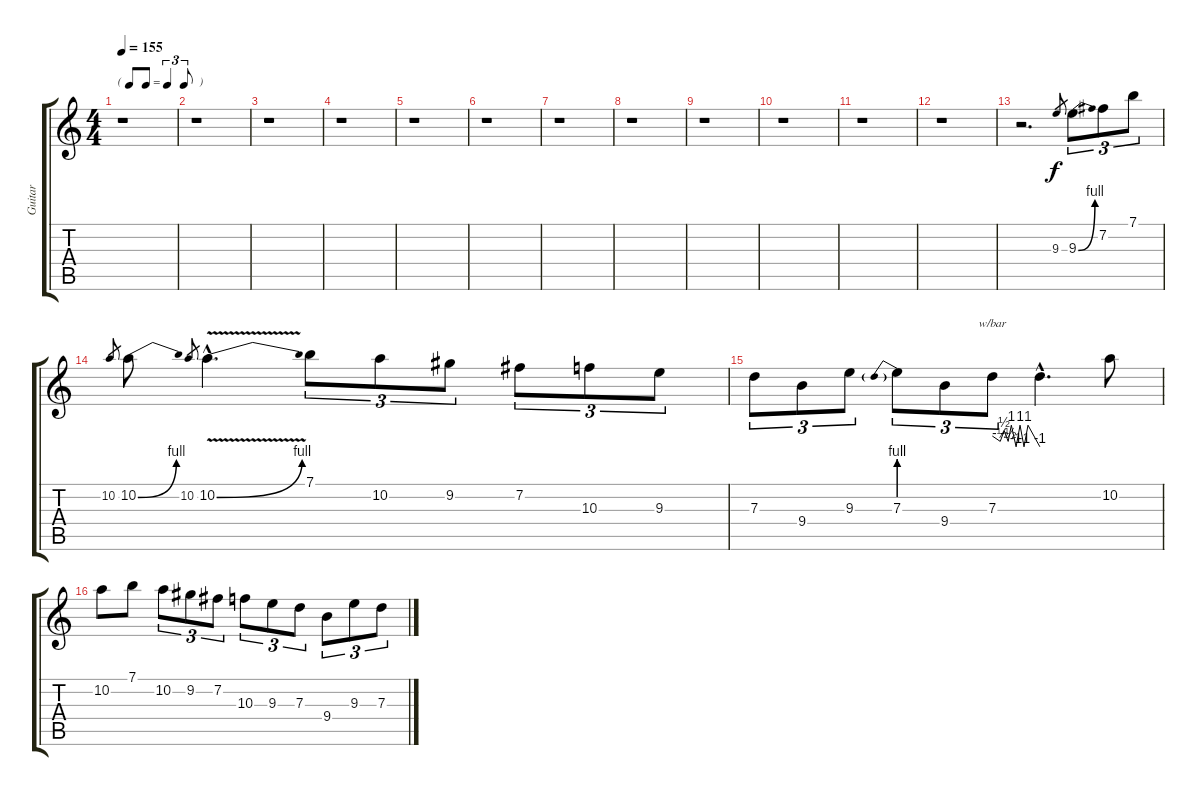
\track ("Guitar" "Guitar") {instrument distortionguitar}
\staff {score tabs}
\tuning (E4 B3 G3 D3 A2 E2) {hide}
\ts (4 4)
\tf triplet8th
\tempo 155
\clef g2
\ks c
r.1{dy f} |
r.1 |
r.1 |
r.1 |
r.1 |
r.1 |
r.1 |
r.1 |
r.1 |
r.1 |
r.1 |
r.1 |
r.2{d volume 14 balance 8} 9.3.8{gr} 9.3{be (bend 0 0 60 4)}.8{tu (3 2)} 7.2.8{tu (3 2)} 7.1.8{tu (3 2)} |
10.2.8{gr} 10.2{be (bend 0 0 60 4)}.8 10.2.8{gr} 10.2{be (bend 0 0 60 4) v hac}.4{d} 7.1.8{tu (3 2)} 10.2.8{tu (3 2)} 9.2.8{tu (3 2)} 7.2.8{tu (3 2)} 10.3.8{tu (3 2)} 9.3.8{tu (3 2)} |
7.3.8{tu (3 2)} 9.4.8{tu (3 2)} 9.3.8{tu (3 2)} 7.3{be (prebend 0 4 60 4)}.8{tu (3 2)} 9.4.8{tu (3 2)} 7.3.8{tu (3 2) tbe (custom default 0 0 10 -2 15 2 20 -2 24 4 30 -4 35 4 40 -4 45 4 60 -4)} 7.3{hac t}.4{d} 10.2.8 |
10.2.8 7.1.8 10.2.8{tu (3 2)} 9.2.8{tu (3 2)} 7.2.8{tu (3 2)} 10.3.8{tu (3 2)} 9.3.8{tu (3 2)} 7.3.8{tu (3 2)} 9.4.8{tu (3 2)} 9.3.8{tu (3 2)} 7.3.8{tu (3 2)}
